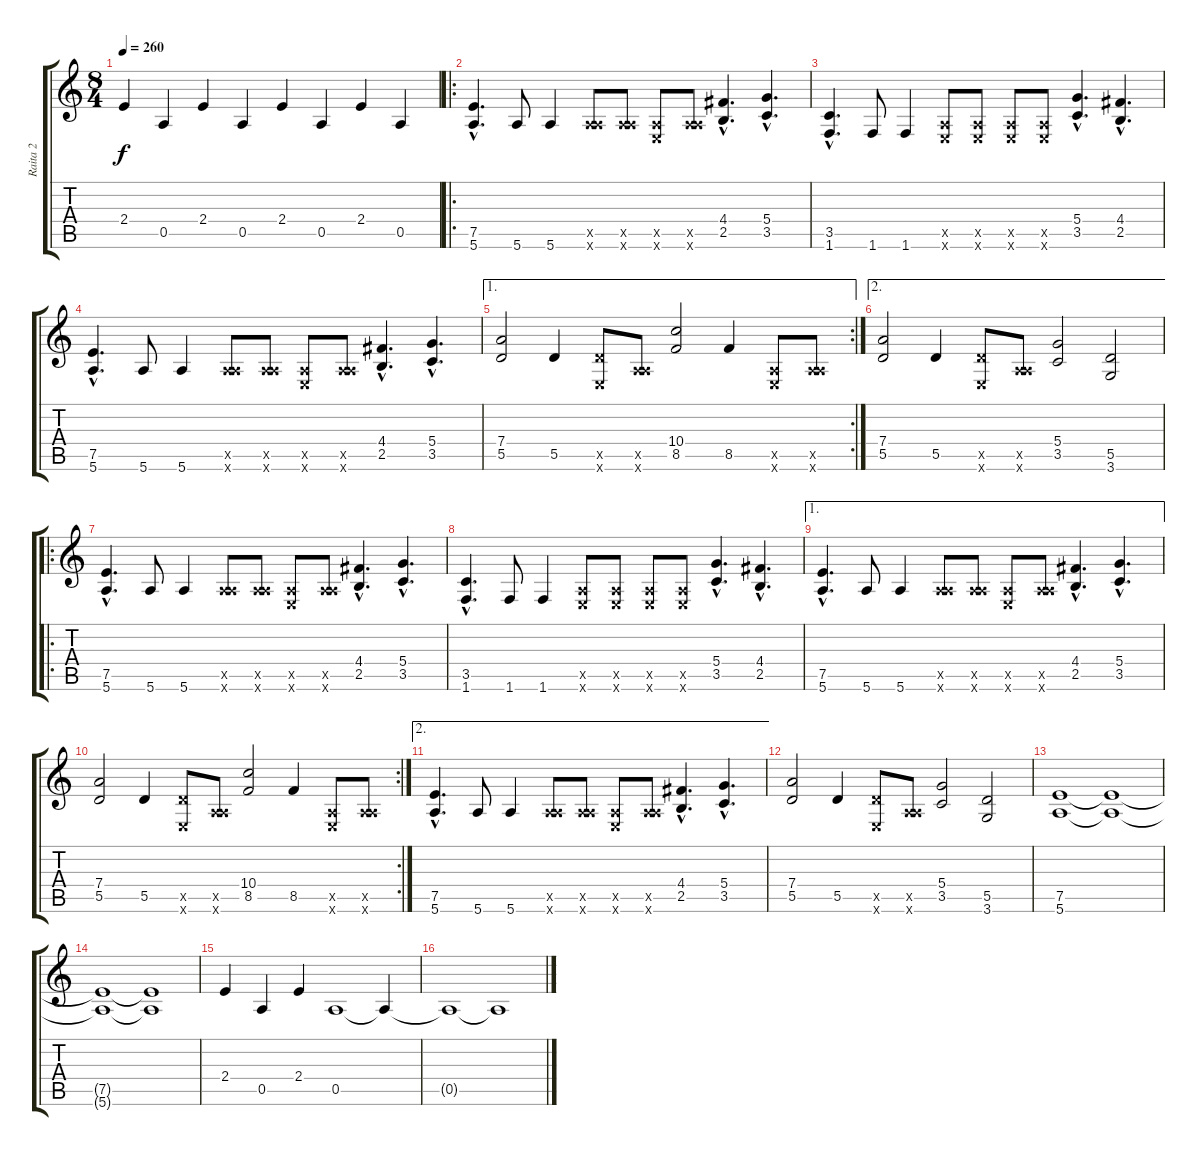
\track ("Raita 2" "Raita 2") {instrument distortionguitar}
\staff {score tabs}
\tuning (E4 B3 G3 D3 A2 E2) {hide}
\ts (8 4)
\tempo 260
\clef g2
\ks c
2.4.4{dy f} 0.5.4 2.4.4 0.5.4 2.4.4 0.5.4 2.4.4 0.5.4 |
\ro
(7.5{hac} 5.6{hac}).4{d} 5.6.8 5.6.4 (0.5{x} 5.6{x}).8 (0.5{x} 5.6{x}).8 (0.5{x} 0.6{x}).8 (0.5{x} 5.6{x}).8 (4.4{hac} 2.5{hac}).4{d} (5.4{hac} 3.5{hac}).4{d} |
(3.5{hac} 1.6{hac}).4{d} 1.6.8 1.6.4 (0.5{x} 0.6{x}).8 (0.5{x} 0.6{x}).8 (0.5{x} 0.6{x}).8 (0.5{x} 0.6{x}).8 (5.4{hac} 3.5{hac}).4{d} (4.4{hac} 2.5{hac}).4{d} |
(7.5{hac} 5.6{hac}).4{d} 5.6.8 5.6.4 (0.5{x} 5.6{x}).8 (0.5{x} 5.6{x}).8 (0.5{x} 0.6{x}).8 (0.5{x} 5.6{x}).8 (4.4{hac} 2.5{hac}).4{d} (5.4{hac} 3.5{hac}).4{d} |
\ae 1
\rc 2
(7.4 5.5).2 5.5.4 (5.5{x} 0.6{x}).8 (0.5{x} 5.6{x}).8 (10.4 8.5).2 8.5.4 (0.5{x} 0.6{x}).8 (0.5{x} 5.6{x}).8 |
\ae 2
(7.4 5.5).2 5.5.4 (5.5{x} 0.6{x}).8 (0.5{x} 5.6{x}).8 (5.4 3.5).2 (5.5 3.6).2 |
\ro
(7.5{hac} 5.6{hac}).4{d} 5.6.8 5.6.4 (0.5{x} 5.6{x}).8 (0.5{x} 5.6{x}).8 (0.5{x} 0.6{x}).8 (0.5{x} 5.6{x}).8 (4.4{hac} 2.5{hac}).4{d} (5.4{hac} 3.5{hac}).4{d} |
(3.5{hac} 1.6{hac}).4{d} 1.6.8 1.6.4 (0.5{x} 0.6{x}).8 (0.5{x} 0.6{x}).8 (0.5{x} 0.6{x}).8 (0.5{x} 0.6{x}).8 (5.4{hac} 3.5{hac}).4{d} (4.4{hac} 2.5{hac}).4{d} |
\ae 1
(7.5{hac} 5.6{hac}).4{d} 5.6.8 5.6.4 (0.5{x} 5.6{x}).8 (0.5{x} 5.6{x}).8 (0.5{x} 0.6{x}).8 (0.5{x} 5.6{x}).8 (4.4{hac} 2.5{hac}).4{d} (5.4{hac} 3.5{hac}).4{d} |
\rc 2
(7.4 5.5).2 5.5.4 (5.5{x} 0.6{x}).8 (0.5{x} 5.6{x}).8 (10.4 8.5).2 8.5.4 (0.5{x} 0.6{x}).8 (0.5{x} 5.6{x}).8 |
\ae 2
(7.5{hac} 5.6{hac}).4{d} 5.6.8 5.6.4 (0.5{x} 5.6{x}).8 (0.5{x} 5.6{x}).8 (0.5{x} 0.6{x}).8 (0.5{x} 5.6{x}).8 (4.4{hac} 2.5{hac}).4{d} (5.4{hac} 3.5{hac}).4{d} |
(7.4 5.5).2 5.5.4 (5.5{x} 0.6{x}).8 (0.5{x} 5.6{x}).8 (5.4 3.5).2 (5.5 3.6).2 |
(7.5 5.6).1 (7.5{t} 5.6{t}).1 |
(7.5{t} 5.6{t}).1 (7.5{t} 5.6{t}).1 |
2.4.4 0.5.4 2.4.4 0.5.1 0.5{t}.4 |
0.5{t}.1 0.5{t}.1
